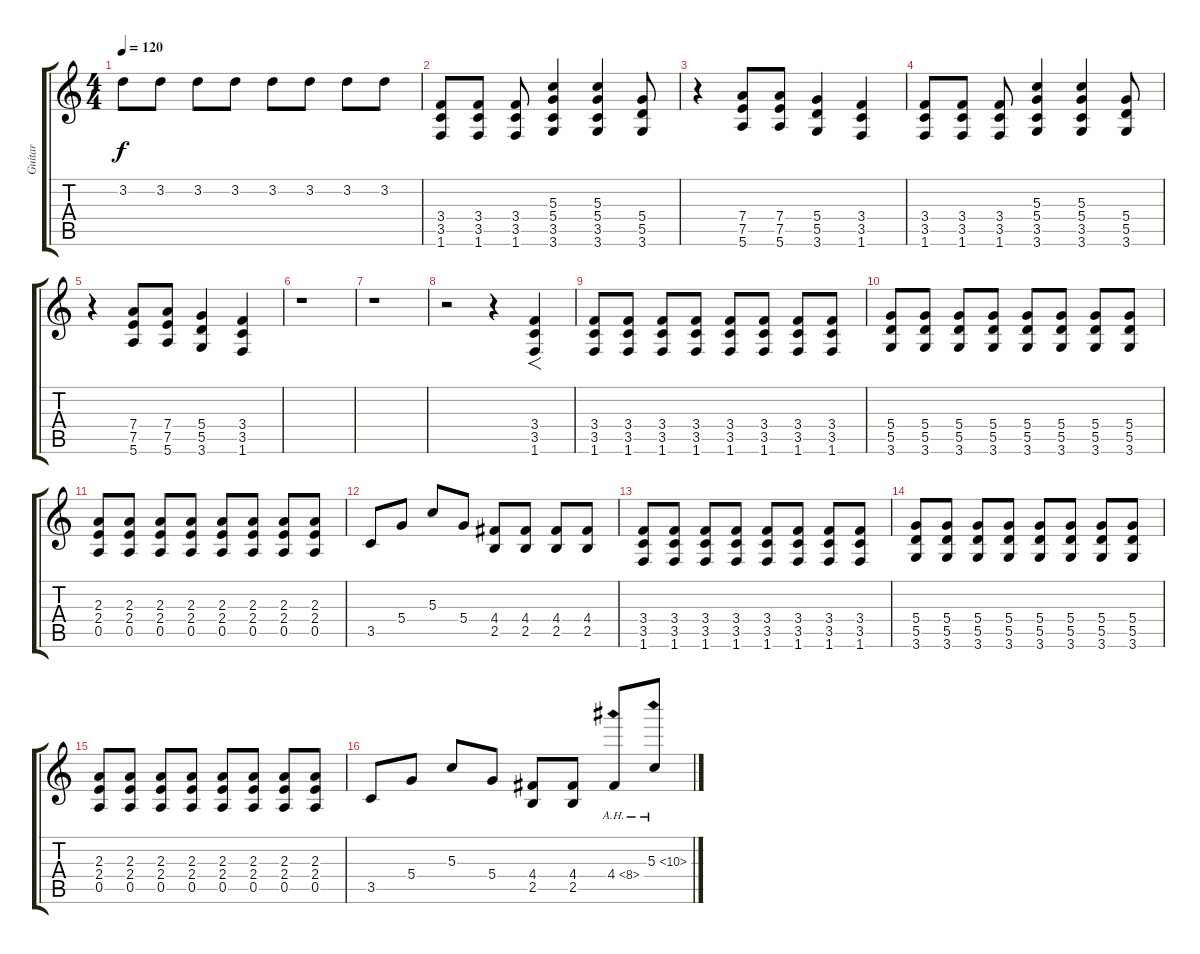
\track ("Guitar" "Guitar") {instrument electricguitarclean}
\staff {score tabs}
\tuning (E4 B3 G3 D3 A2 E2) {hide}
\ts (4 4)
\tempo 120
\clef g2
\ks c
3.2.8{dy f volume 2} 3.2.8{volume 4} 3.2.8{volume 6} 3.2.8{volume 8} 3.2.8{volume 9} 3.2.8{volume 12} 3.2.8{volume 13} 3.2.8 |
(3.4 3.5 1.6).8{instrument overdrivenguitar} (3.4 3.5 1.6).8 (3.4 3.5 1.6).8 (5.3 5.4 3.5 3.6).4 (5.3 5.4 3.5 3.6).4 (5.4 5.5 3.6).8 |
r.4 (7.4 7.5 5.6).8 (7.4 7.5 5.6).8 (5.4 5.5 3.6).4 (3.4 3.5 1.6).4 |
(3.4 3.5 1.6).8 (3.4 3.5 1.6).8 (3.4 3.5 1.6).8 (5.3 5.4 3.5 3.6).4 (5.3 5.4 3.5 3.6).4 (5.4 5.5 3.6).8 |
r.4 (7.4 7.5 5.6).8 (7.4 7.5 5.6).8 (5.4 5.5 3.6).4 (3.4 3.5 1.6).4 |
r.1 |
r.1 |
r.2 r.4 (3.4 3.5 1.6).4{f instrument overdrivenguitar} |
(3.4 3.5 1.6).8 (3.4 3.5 1.6).8 (3.4 3.5 1.6).8 (3.4 3.5 1.6).8 (3.4 3.5 1.6).8 (3.4 3.5 1.6).8 (3.4 3.5 1.6).8 (3.4 3.5 1.6).8 |
(5.4 5.5 3.6).8 (5.4 5.5 3.6).8 (5.4 5.5 3.6).8 (5.4 5.5 3.6).8 (5.4 5.5 3.6).8 (5.4 5.5 3.6).8 (5.4 5.5 3.6).8 (5.4 5.5 3.6).8 |
(2.3 2.4 0.5).8 (2.3 2.4 0.5).8 (2.3 2.4 0.5).8 (2.3 2.4 0.5).8 (2.3 2.4 0.5).8 (2.3 2.4 0.5).8 (2.3 2.4 0.5).8 (2.3 2.4 0.5).8 |
3.5.8 5.4.8 5.3.8 5.4.8 (4.4 2.5).8 (4.4 2.5).8 (4.4 2.5).8 (4.4 2.5).8 |
(3.4 3.5 1.6).8 (3.4 3.5 1.6).8 (3.4 3.5 1.6).8 (3.4 3.5 1.6).8 (3.4 3.5 1.6).8 (3.4 3.5 1.6).8 (3.4 3.5 1.6).8 (3.4 3.5 1.6).8 |
(5.4 5.5 3.6).8 (5.4 5.5 3.6).8 (5.4 5.5 3.6).8 (5.4 5.5 3.6).8 (5.4 5.5 3.6).8 (5.4 5.5 3.6).8 (5.4 5.5 3.6).8 (5.4 5.5 3.6).8 |
(2.3 2.4 0.5).8 (2.3 2.4 0.5).8 (2.3 2.4 0.5).8 (2.3 2.4 0.5).8 (2.3 2.4 0.5).8 (2.3 2.4 0.5).8 (2.3 2.4 0.5).8 (2.3 2.4 0.5).8 |
3.5.8 5.4.8 5.3.8 5.4.8 (4.4 2.5).8 (4.4 2.5).8 4.4{ah 4}.8 5.3{ah 5}.8
